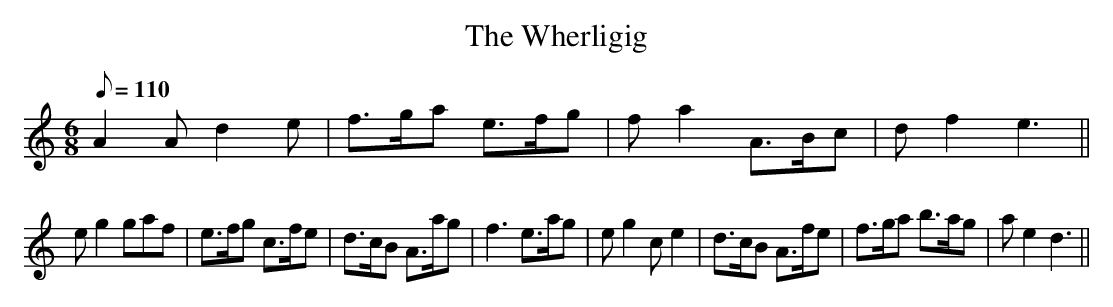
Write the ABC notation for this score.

X:1
T:The Wherligig
L:1/8
M:6/8
Q:110
K:D dorian
A2A d2e|f>ga e>fg|fa2 A>Bc|df2 e3||
eg2 gaf|e>fg c>fe|d>cB A>ag|f3 e>ag|eg2 ce2|d>cB A>fe|f>ga b>ag|ae2 d3||
